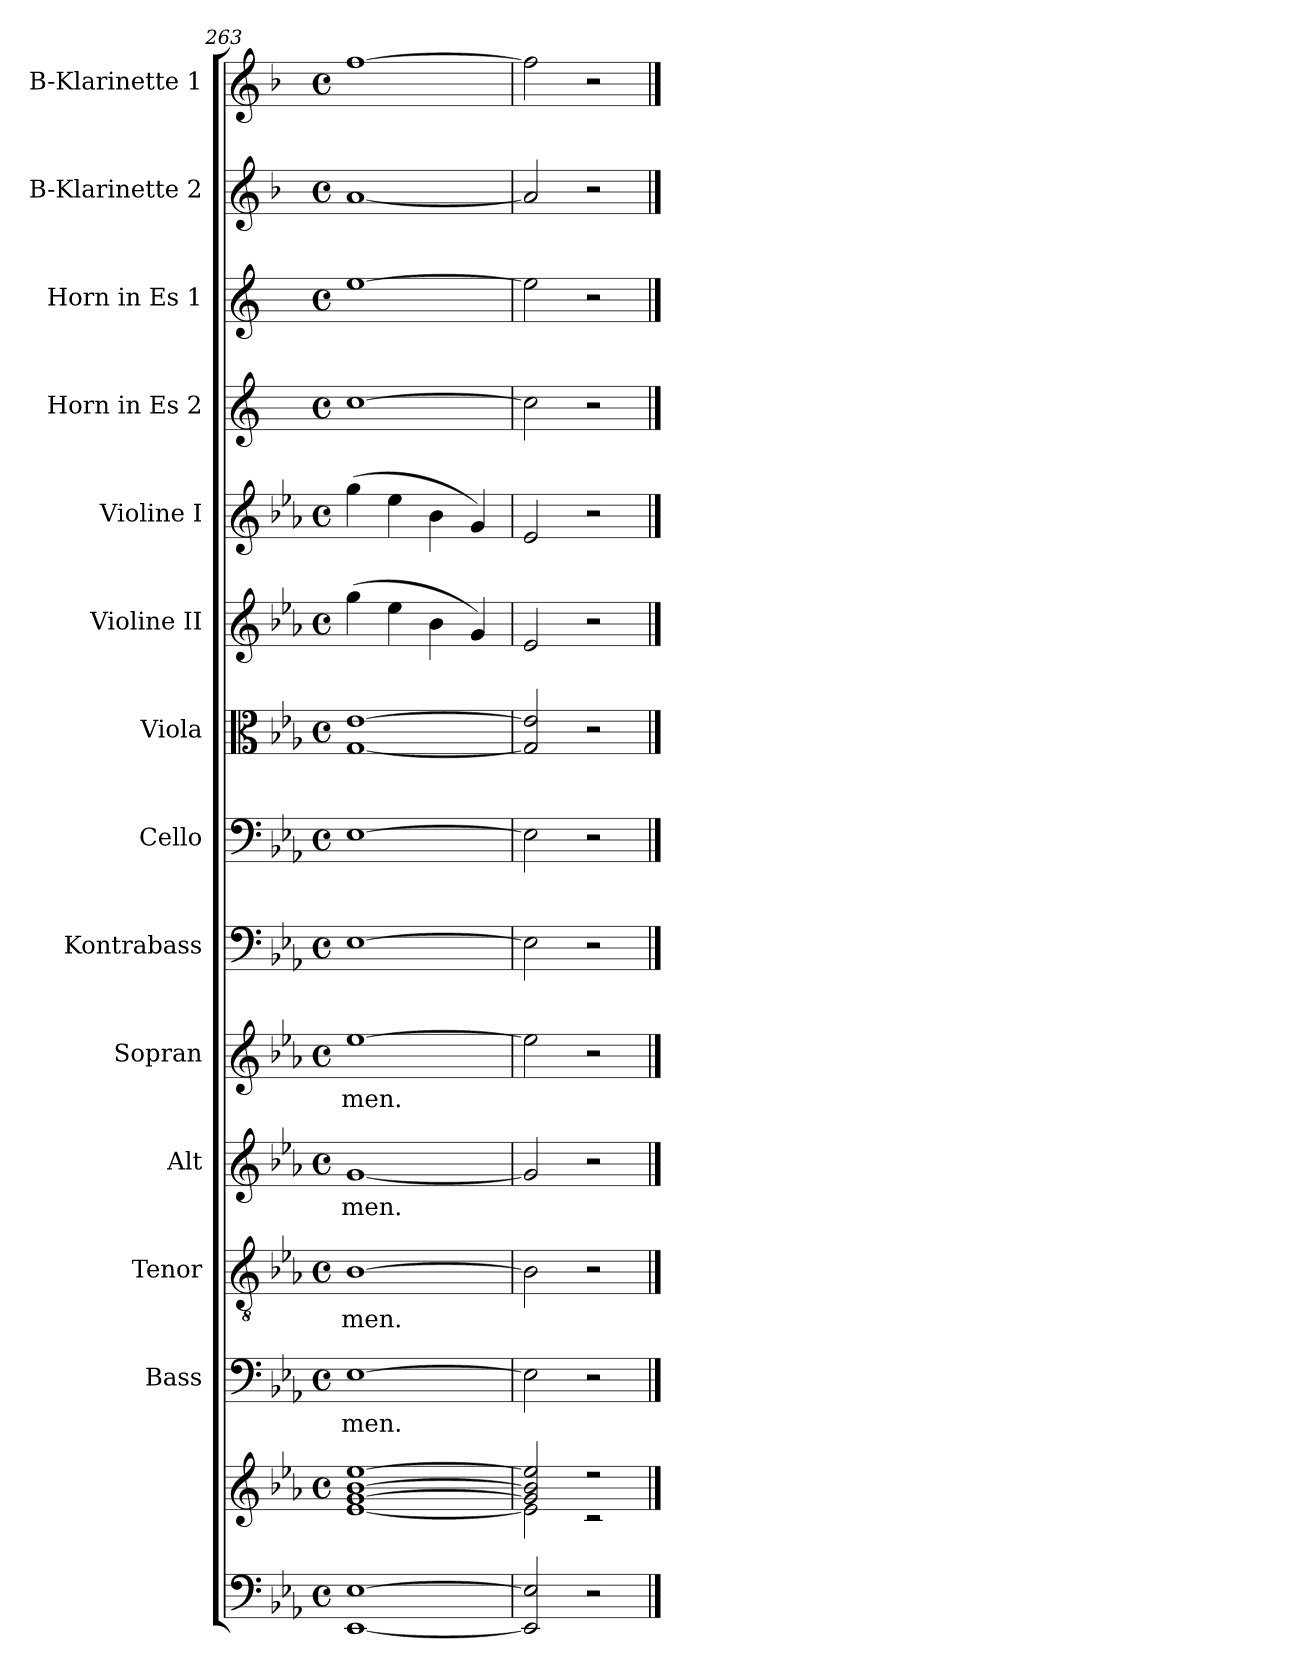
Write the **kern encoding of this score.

**kern	**kern	**kern	**text	**kern	**text	**kern	**text	**kern	**text	**kern	**kern	**kern	**kern	**kern	**kern	**kern	**kern	**kern
*part14	*part14	*part13	*part13	*part12	*part12	*part11	*part11	*part10	*part10	*part9	*part8	*part7	*part6	*part5	*part4	*part3	*part2	*part1
*staff15	*staff14	*staff13	*staff13	*staff12	*staff12	*staff11	*staff11	*staff10	*staff10	*staff9	*staff8	*staff7	*staff6	*staff5	*staff4	*staff3	*staff2	*staff1
*	*	*I"Bass	*	*I"Tenor	*	*I"Alt	*	*I"Sopran	*	*I"Kontrabass	*I"Cello	*I"Viola	*I"Violine II	*I"Violine I	*I"Horn in Es 2	*I"Horn in Es 1	*I"B-Klarinette 2	*I"B-Klarinette 1
*	*	*I'B.	*	*I'T.	*	*I'A.	*	*I'S.	*	*I'Kb.	*	*I'Vla.	*I'Vl. II	*I'Vl. I	*I'Hrn. 2	*I'Hrn. 1	*I'Kl. 2	*I'Kl. 1
*clefF4	*clefG2	*clefF4	*	*clefGv2	*	*clefG2	*	*clefG2	*	*clefF4	*clefF4	*clefC3	*clefG2	*clefG2	*clefG2	*clefG2	*clefG2	*clefG2
*	*	*	*	*	*	*	*	*	*	*ITrd7c12	*	*	*	*	*ITrd5c9	*ITrd5c9	*ITrd1c2	*ITrd1c2
*k[b-e-a-]	*k[b-e-a-]	*k[b-e-a-]	*	*k[b-e-a-]	*	*k[b-e-a-]	*	*k[b-e-a-]	*	*k[b-e-a-]	*k[b-e-a-]	*k[b-e-a-]	*k[b-e-a-]	*k[b-e-a-]	*k[b-e-a-]	*k[b-e-a-]	*k[b-e-a-]	*k[b-e-a-]
*E-:	*E-:	*E-:	*	*E-:	*	*E-:	*	*E-:	*	*E-:	*E-:	*E-:	*E-:	*E-:	*E-:	*E-:	*E-:	*E-:
*M4/4	*M4/4	*M4/4	*	*M4/4	*	*M4/4	*	*M4/4	*	*M4/4	*M4/4	*M4/4	*M4/4	*M4/4	*M4/4	*M4/4	*M4/4	*M4/4
*met(c)	*met(c)	*met(c)	*	*met(c)	*	*met(c)	*	*met(c)	*	*met(c)	*met(c)	*met(c)	*met(c)	*met(c)	*met(c)	*met(c)	*met(c)	*met(c)
=263	=263	=263	=263	=263	=263	=263	=263	=263	=263	=263	=263	=263	=263	=263	=263	=263	=263	=263
*	*^	*	*	*	*	*	*	*	*	*	*	*	*	*	*	*	*	*
!	!	!	!	!LO:LY:b	!	!LO:LY:b	!	!LO:LY:b	!	!LO:LY:b	!	!	!	!	!	!	!	!	!
[1EE- [1E-	[>1g [>1b- [>1ee-	[<1e-	[1E-	-men.	[1B-	-men.	[1g	-men.	[1ee-	-men.	[1EE-	[1E-	[1G [1e-	(>4gg\	(>4gg\	[1e-	[1g	[1g	[1ee-
.	.	.	.	.	.	.	.	.	.	.	.	.	.	4ee-\	4ee-\	.	.	.	.
.	.	.	.	.	.	.	.	.	.	.	.	.	.	4b-\	4b-\	.	.	.	.
.	.	.	.	.	.	.	.	.	.	.	.	.	.	4g/)	4g/)	.	.	.	.
=264	=264	=264	=264	=264	=264	=264	=264	=264	=264	=264	=264	=264	=264	=264	=264	=264	=264	=264	=264
2EE-/] 2E-/]	2g/] 2b-/] 2ee-/]	2e-\]	2E-\]	.	2B-\]	.	2g/]	.	2ee-\]	.	2EE-\]	2E-\]	2G/] 2e-/]	2e-/	2e-/	2e-\]	2g\]	2g/]	2ee-\]
2r	2r	2r	2r	.	2r	.	2r	.	2r	.	2r	2r	2r	2r	2r	2r	2r	2r	2r
*	*v	*v	*	*	*	*	*	*	*	*	*	*	*	*	*	*	*	*	*
==	==	==	==	==	==	==	==	==	==	==	==	==	==	==	==	==	==	==
*-	*-	*-	*-	*-	*-	*-	*-	*-	*-	*-	*-	*-	*-	*-	*-	*-	*-	*-
